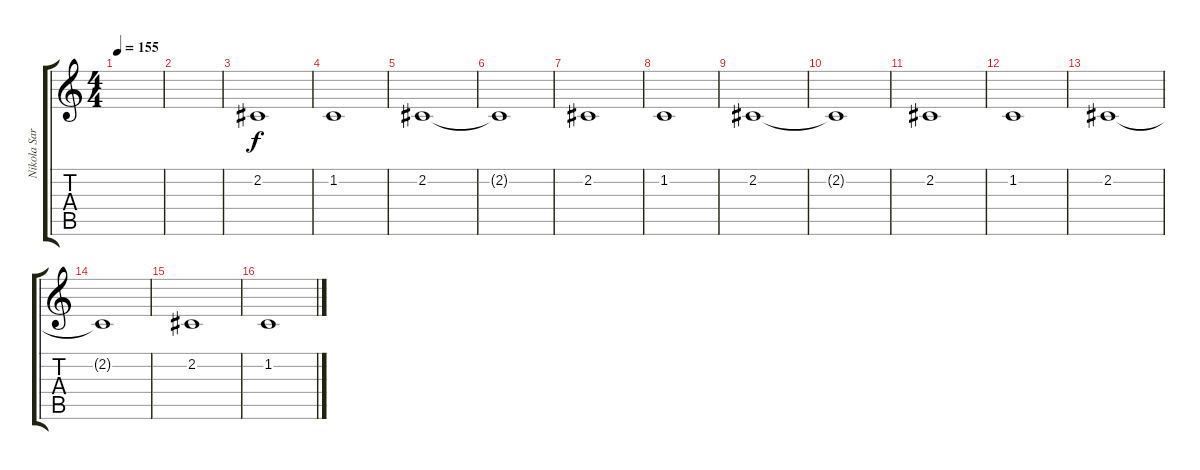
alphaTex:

\track ("Nikola Sarcevic Vocals" "Nikola Sar") {instrument oboe}
\staff {score tabs}
\tuning (E4 B3 G3 D3 A2 E2) {hide}
\ts (4 4)
\tempo 155
\clef g2
\ks c
|
|
2.2.1 |
1.2.1 |
2.2.1 |
2.2{t}.1 |
2.2.1 |
1.2.1 |
2.2.1 |
2.2{t}.1 |
2.2.1 |
1.2.1 |
2.2.1 |
2.2{t}.1 |
2.2.1 |
1.2.1
